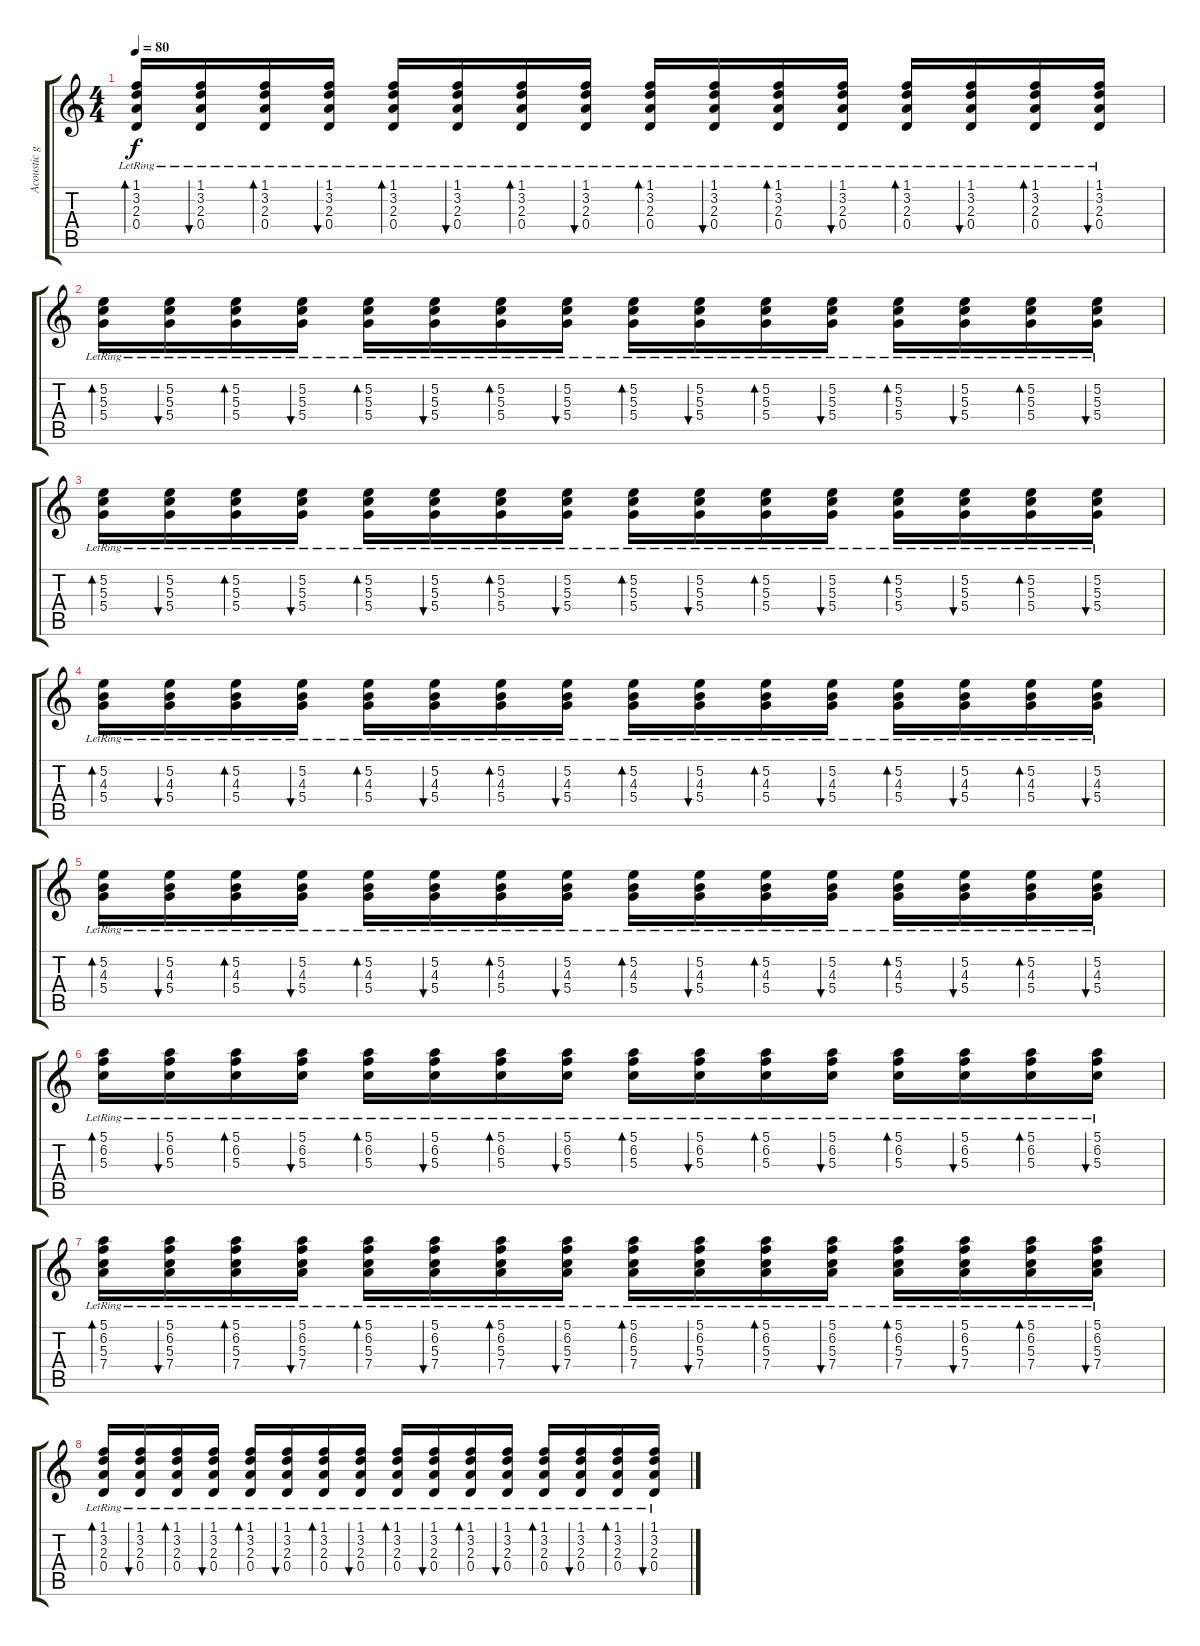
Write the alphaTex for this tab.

\track ("Acoustic guitar 1" "Acoustic g") {instrument acousticguitarsteel}
\staff {score tabs}
\tuning (E4 B3 G3 D3 A2 E2) {hide}
\ts (4 4)
\tempo 80
\clef g2
\ks c
(1.1{lr} 3.2{lr} 2.3{lr} 0.4{lr}).16{bd 60 dy f} (1.1{lr} 3.2{lr} 2.3{lr} 0.4{lr}).16{bu 60} (1.1{lr} 3.2{lr} 2.3{lr} 0.4{lr}).16{bd 60} (1.1{lr} 3.2{lr} 2.3{lr} 0.4{lr}).16{bu 60} (1.1{lr} 3.2{lr} 2.3{lr} 0.4{lr}).16{bd 60} (1.1{lr} 3.2{lr} 2.3{lr} 0.4{lr}).16{bu 60} (1.1{lr} 3.2{lr} 2.3{lr} 0.4{lr}).16{bd 60} (1.1{lr} 3.2{lr} 2.3{lr} 0.4{lr}).16{bu 60} (1.1{lr} 3.2{lr} 2.3{lr} 0.4{lr}).16{bd 60} (1.1{lr} 3.2{lr} 2.3{lr} 0.4{lr}).16{bu 60} (1.1{lr} 3.2{lr} 2.3{lr} 0.4{lr}).16{bd 60} (1.1{lr} 3.2{lr} 2.3{lr} 0.4{lr}).16{bu 60} (1.1{lr} 3.2{lr} 2.3{lr} 0.4{lr}).16{bd 60} (1.1{lr} 3.2{lr} 2.3{lr} 0.4{lr}).16{bu 60} (1.1{lr} 3.2{lr} 2.3{lr} 0.4{lr}).16{bd 60} (1.1{lr} 3.2{lr} 2.3{lr} 0.4{lr}).16{bu 60} |
(5.2{lr} 5.3{lr} 5.4{lr}).16{bd 60} (5.2{lr} 5.3{lr} 5.4{lr}).16{bu 60} (5.2{lr} 5.3{lr} 5.4{lr}).16{bd 60} (5.2{lr} 5.3{lr} 5.4{lr}).16{bu 60} (5.2{lr} 5.3{lr} 5.4{lr}).16{bd 60} (5.2{lr} 5.3{lr} 5.4{lr}).16{bu 60} (5.2{lr} 5.3{lr} 5.4{lr}).16{bd 60} (5.2{lr} 5.3{lr} 5.4{lr}).16{bu 60} (5.2{lr} 5.3{lr} 5.4{lr}).16{bd 60} (5.2{lr} 5.3{lr} 5.4{lr}).16{bu 60} (5.2{lr} 5.3{lr} 5.4{lr}).16{bd 60} (5.2{lr} 5.3{lr} 5.4{lr}).16{bu 60} (5.2{lr} 5.3{lr} 5.4{lr}).16{bd 60} (5.2{lr} 5.3{lr} 5.4{lr}).16{bu 60} (5.2{lr} 5.3{lr} 5.4{lr}).16{bd 60} (5.2{lr} 5.3{lr} 5.4{lr}).16{bu 60} |
(5.2{lr} 5.3{lr} 5.4{lr}).16{bd 60} (5.2{lr} 5.3{lr} 5.4{lr}).16{bu 60} (5.2{lr} 5.3{lr} 5.4{lr}).16{bd 60} (5.2{lr} 5.3{lr} 5.4{lr}).16{bu 60} (5.2{lr} 5.3{lr} 5.4{lr}).16{bd 60} (5.2{lr} 5.3{lr} 5.4{lr}).16{bu 60} (5.2{lr} 5.3{lr} 5.4{lr}).16{bd 60} (5.2{lr} 5.3{lr} 5.4{lr}).16{bu 60} (5.2{lr} 5.3{lr} 5.4{lr}).16{bd 60} (5.2{lr} 5.3{lr} 5.4{lr}).16{bu 60} (5.2{lr} 5.3{lr} 5.4{lr}).16{bd 60} (5.2{lr} 5.3{lr} 5.4{lr}).16{bu 60} (5.2{lr} 5.3{lr} 5.4{lr}).16{bd 60} (5.2{lr} 5.3{lr} 5.4{lr}).16{bu 60} (5.2{lr} 5.3{lr} 5.4{lr}).16{bd 60} (5.2{lr} 5.3{lr} 5.4{lr}).16{bu 60} |
(5.2{lr} 4.3{lr} 5.4{lr}).16{bd 60} (5.2{lr} 4.3{lr} 5.4{lr}).16{bu 60} (5.2{lr} 4.3{lr} 5.4{lr}).16{bd 60} (5.2{lr} 4.3{lr} 5.4{lr}).16{bu 60} (5.2{lr} 4.3{lr} 5.4{lr}).16{bd 60} (5.2{lr} 4.3{lr} 5.4{lr}).16{bu 60} (5.2{lr} 4.3{lr} 5.4{lr}).16{bd 60} (5.2{lr} 4.3{lr} 5.4{lr}).16{bu 60} (5.2{lr} 4.3{lr} 5.4{lr}).16{bd 60} (5.2{lr} 4.3{lr} 5.4{lr}).16{bu 60} (5.2{lr} 4.3{lr} 5.4{lr}).16{bd 60} (5.2{lr} 4.3{lr} 5.4{lr}).16{bu 60} (5.2{lr} 4.3{lr} 5.4{lr}).16{bd 60} (5.2{lr} 4.3{lr} 5.4{lr}).16{bu 60} (5.2{lr} 4.3{lr} 5.4{lr}).16{bd 60} (5.2{lr} 4.3{lr} 5.4{lr}).16{bu 60} |
(5.2{lr} 4.3{lr} 5.4{lr}).16{bd 60} (5.2{lr} 4.3{lr} 5.4{lr}).16{bu 60} (5.2{lr} 4.3{lr} 5.4{lr}).16{bd 60} (5.2{lr} 4.3{lr} 5.4{lr}).16{bu 60} (5.2{lr} 4.3{lr} 5.4{lr}).16{bd 60} (5.2{lr} 4.3{lr} 5.4{lr}).16{bu 60} (5.2{lr} 4.3{lr} 5.4{lr}).16{bd 60} (5.2{lr} 4.3{lr} 5.4{lr}).16{bu 60} (5.2{lr} 4.3{lr} 5.4{lr}).16{bd 60} (5.2{lr} 4.3{lr} 5.4{lr}).16{bu 60} (5.2{lr} 4.3{lr} 5.4{lr}).16{bd 60} (5.2{lr} 4.3{lr} 5.4{lr}).16{bu 60} (5.2{lr} 4.3{lr} 5.4{lr}).16{bd 60} (5.2{lr} 4.3{lr} 5.4{lr}).16{bu 60} (5.2{lr} 4.3{lr} 5.4{lr}).16{bd 60} (5.2{lr} 4.3{lr} 5.4{lr}).16{bu 60} |
(5.1{lr} 6.2{lr} 5.3{lr}).16{bd 60} (5.1{lr} 6.2{lr} 5.3{lr}).16{bu 60} (5.1{lr} 6.2{lr} 5.3{lr}).16{bd 60} (5.1{lr} 6.2{lr} 5.3{lr}).16{bu 60} (5.1{lr} 6.2{lr} 5.3{lr}).16{bd 60} (5.1{lr} 6.2{lr} 5.3{lr}).16{bu 60} (5.1{lr} 6.2{lr} 5.3{lr}).16{bd 60} (5.1{lr} 6.2{lr} 5.3{lr}).16{bu 60} (5.1{lr} 6.2{lr} 5.3{lr}).16{bd 60} (5.1{lr} 6.2{lr} 5.3{lr}).16{bu 60} (5.1{lr} 6.2{lr} 5.3{lr}).16{bd 60} (5.1{lr} 6.2{lr} 5.3{lr}).16{bu 60} (5.1{lr} 6.2{lr} 5.3{lr}).16{bd 60} (5.1{lr} 6.2{lr} 5.3{lr}).16{bu 60} (5.1{lr} 6.2{lr} 5.3{lr}).16{bd 60} (5.1{lr} 6.2{lr} 5.3{lr}).16{bu 60} |
(5.1{lr} 6.2{lr} 5.3{lr} 7.4{lr}).16{bd 60} (5.1{lr} 6.2{lr} 5.3{lr} 7.4{lr}).16{bu 60} (5.1{lr} 6.2{lr} 5.3{lr} 7.4{lr}).16{bd 60} (5.1{lr} 6.2{lr} 5.3{lr} 7.4{lr}).16{bu 60} (5.1{lr} 6.2{lr} 5.3{lr} 7.4{lr}).16{bd 60} (5.1{lr} 6.2{lr} 5.3{lr} 7.4{lr}).16{bu 60} (5.1{lr} 6.2{lr} 5.3{lr} 7.4{lr}).16{bd 60} (5.1{lr} 6.2{lr} 5.3{lr} 7.4{lr}).16{bu 60} (5.1{lr} 6.2{lr} 5.3{lr} 7.4{lr}).16{bd 60} (5.1{lr} 6.2{lr} 5.3{lr} 7.4{lr}).16{bu 60} (5.1{lr} 6.2{lr} 5.3{lr} 7.4{lr}).16{bd 60} (5.1{lr} 6.2{lr} 5.3{lr} 7.4{lr}).16{bu 60} (5.1{lr} 6.2{lr} 5.3{lr} 7.4{lr}).16{bd 60} (5.1{lr} 6.2{lr} 5.3{lr} 7.4{lr}).16{bu 60} (5.1{lr} 6.2{lr} 5.3{lr} 7.4{lr}).16{bd 60} (5.1{lr} 6.2{lr} 5.3{lr} 7.4{lr}).16{bu 60} |
(1.1{lr} 3.2{lr} 2.3{lr} 0.4{lr}).16{bd 60} (1.1{lr} 3.2{lr} 2.3{lr} 0.4{lr}).16{bu 60} (1.1{lr} 3.2{lr} 2.3{lr} 0.4{lr}).16{bd 60} (1.1{lr} 3.2{lr} 2.3{lr} 0.4{lr}).16{bu 60} (1.1{lr} 3.2{lr} 2.3{lr} 0.4{lr}).16{bd 60} (1.1{lr} 3.2{lr} 2.3{lr} 0.4{lr}).16{bu 60} (1.1{lr} 3.2{lr} 2.3{lr} 0.4{lr}).16{bd 60} (1.1{lr} 3.2{lr} 2.3{lr} 0.4{lr}).16{bu 60} (1.1{lr} 3.2{lr} 2.3{lr} 0.4{lr}).16{bd 60} (1.1{lr} 3.2{lr} 2.3{lr} 0.4{lr}).16{bu 60} (1.1{lr} 3.2{lr} 2.3{lr} 0.4{lr}).16{bd 60} (1.1{lr} 3.2{lr} 2.3{lr} 0.4{lr}).16{bu 60} (1.1{lr} 3.2{lr} 2.3{lr} 0.4{lr}).16{bd 60} (1.1{lr} 3.2{lr} 2.3{lr} 0.4{lr}).16{bu 60} (1.1{lr} 3.2{lr} 2.3{lr} 0.4{lr}).16{bd 60} (1.1{lr} 3.2{lr} 2.3{lr} 0.4{lr}).16{bu 60}
